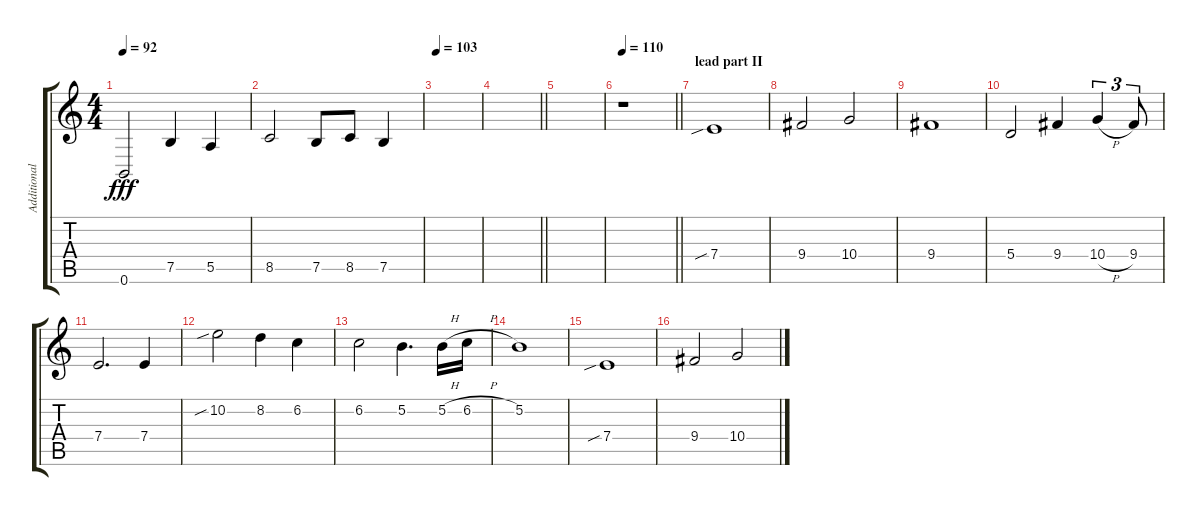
\track ("Additional Stuff" "Additional") {instrument distortionguitar}
\staff {score tabs}
\tuning (B3 Gb3 D3 A2 E2 B1) {hide}
\ts (4 4)
\tempo 92
\clef g2
\ks c
0.6.2{dy fff} 7.5.4 5.5.4 |
8.5.2 7.5.8 8.5.8 7.5.4 |
\tempo 103
|
\barLineRight lightlight
|
\section ("" "")
|
\tempo 110
\barLineRight lightlight
r.1{volume 16 instrument distortionguitar} |
\section ("" "lead part II")
7.4{sib}.1 |
9.4.2 10.4.2 |
9.4.1 |
5.4.2 9.4.4 10.4{h}.4{tu (3 2)} 9.4.8{tu (3 2)} |
7.4.2{d} 7.4.4 |
10.2{sib}.2 8.2.4 6.2.4 |
6.2.2 5.2.4{d} 5.2{h}.16 6.2{h}.16 |
5.2.1 |
7.4{sib}.1 |
9.4.2 10.4.2
